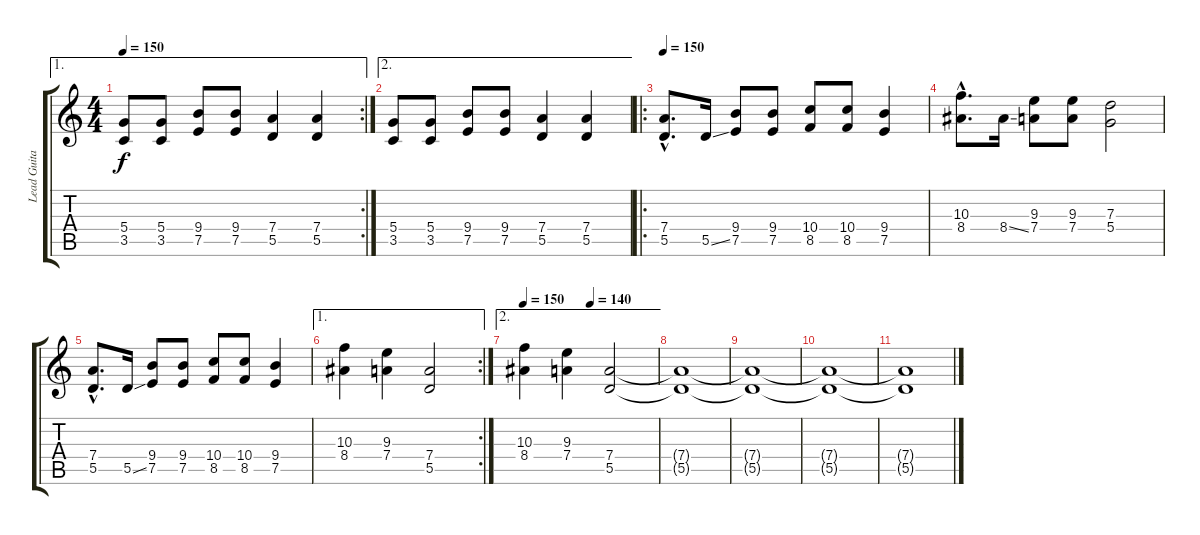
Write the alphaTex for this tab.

\track ("Lead Guitar" "Lead Guita") {instrument distortionguitar}
\staff {score tabs}
\tuning (E4 B3 G3 D3 A2 E2) {hide}
\ae 1
\rc 2
\ts (4 4)
\tempo 150
\clef g2
\ks c
(5.4 3.5).8{dy f} (5.4 3.5).8 (9.4 7.5).8 (9.4 7.5).8 (7.4 5.5).4 (7.4 5.5).4 |
\ae 2
(5.4 3.5).8 (5.4 3.5).8 (9.4 7.5).8 (9.4 7.5).8 (7.4 5.5).4 (7.4 5.5).4 |
\ro
\tempo 150
(7.4{hac} 5.5{hac}).8{d} 5.5{ss}.16 (9.4 7.5).8 (9.4 7.5).8 (10.4 8.5).8 (10.4 8.5).8 (9.4 7.5).4 |
(10.3{hac} 8.4{hac}).8{d} 8.4{ss}.16 (9.3 7.4).8 (9.3 7.4).8 (7.3 5.4).2 |
(7.4{hac} 5.5{hac}).8{d} 5.5{ss}.16 (9.4 7.5).8 (9.4 7.5).8 (10.4 8.5).8 (10.4 8.5).8 (9.4 7.5).4 |
\ae 1
\rc 2
(10.3 8.4).4 (9.3 7.4).4 (7.4 5.5).2 |
\ae 2
\tempo (140 0.5)
\tempo 150
(10.3 8.4).4 (9.3 7.4).4 (7.4 5.5).2 |
(7.4{t} 5.5{t}).1{volume 7} |
(7.4{t} 5.5{t}).1 |
(7.4{t} 5.5{t}).1 |
(7.4{t} 5.5{t}).1
